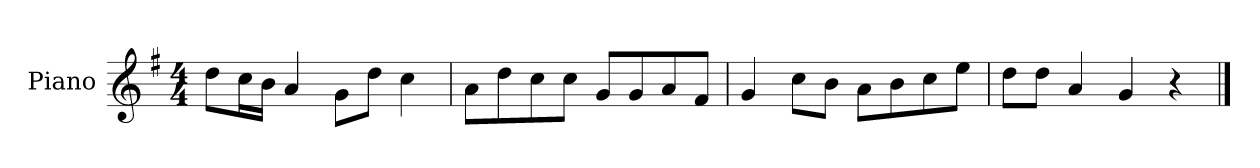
**kern
*part1
*staff1
*I"Piano
*I'P-no
*clefG2
*k[f#]
*M4/4
*MM90
=1
8dd\L
16cc\L
16b\JJ
4a/
8g\L
8dd\J
4cc\
=2
8a\L
8dd\
8cc\
8cc\J
8g/L
8g/
8a/
8f#/J
=3
4g/
8cc\L
8b\J
8a\L
8b\
8cc\
8ee\J
=4
8dd\L
8dd\J
4a/
4g/
4r
==
*-
